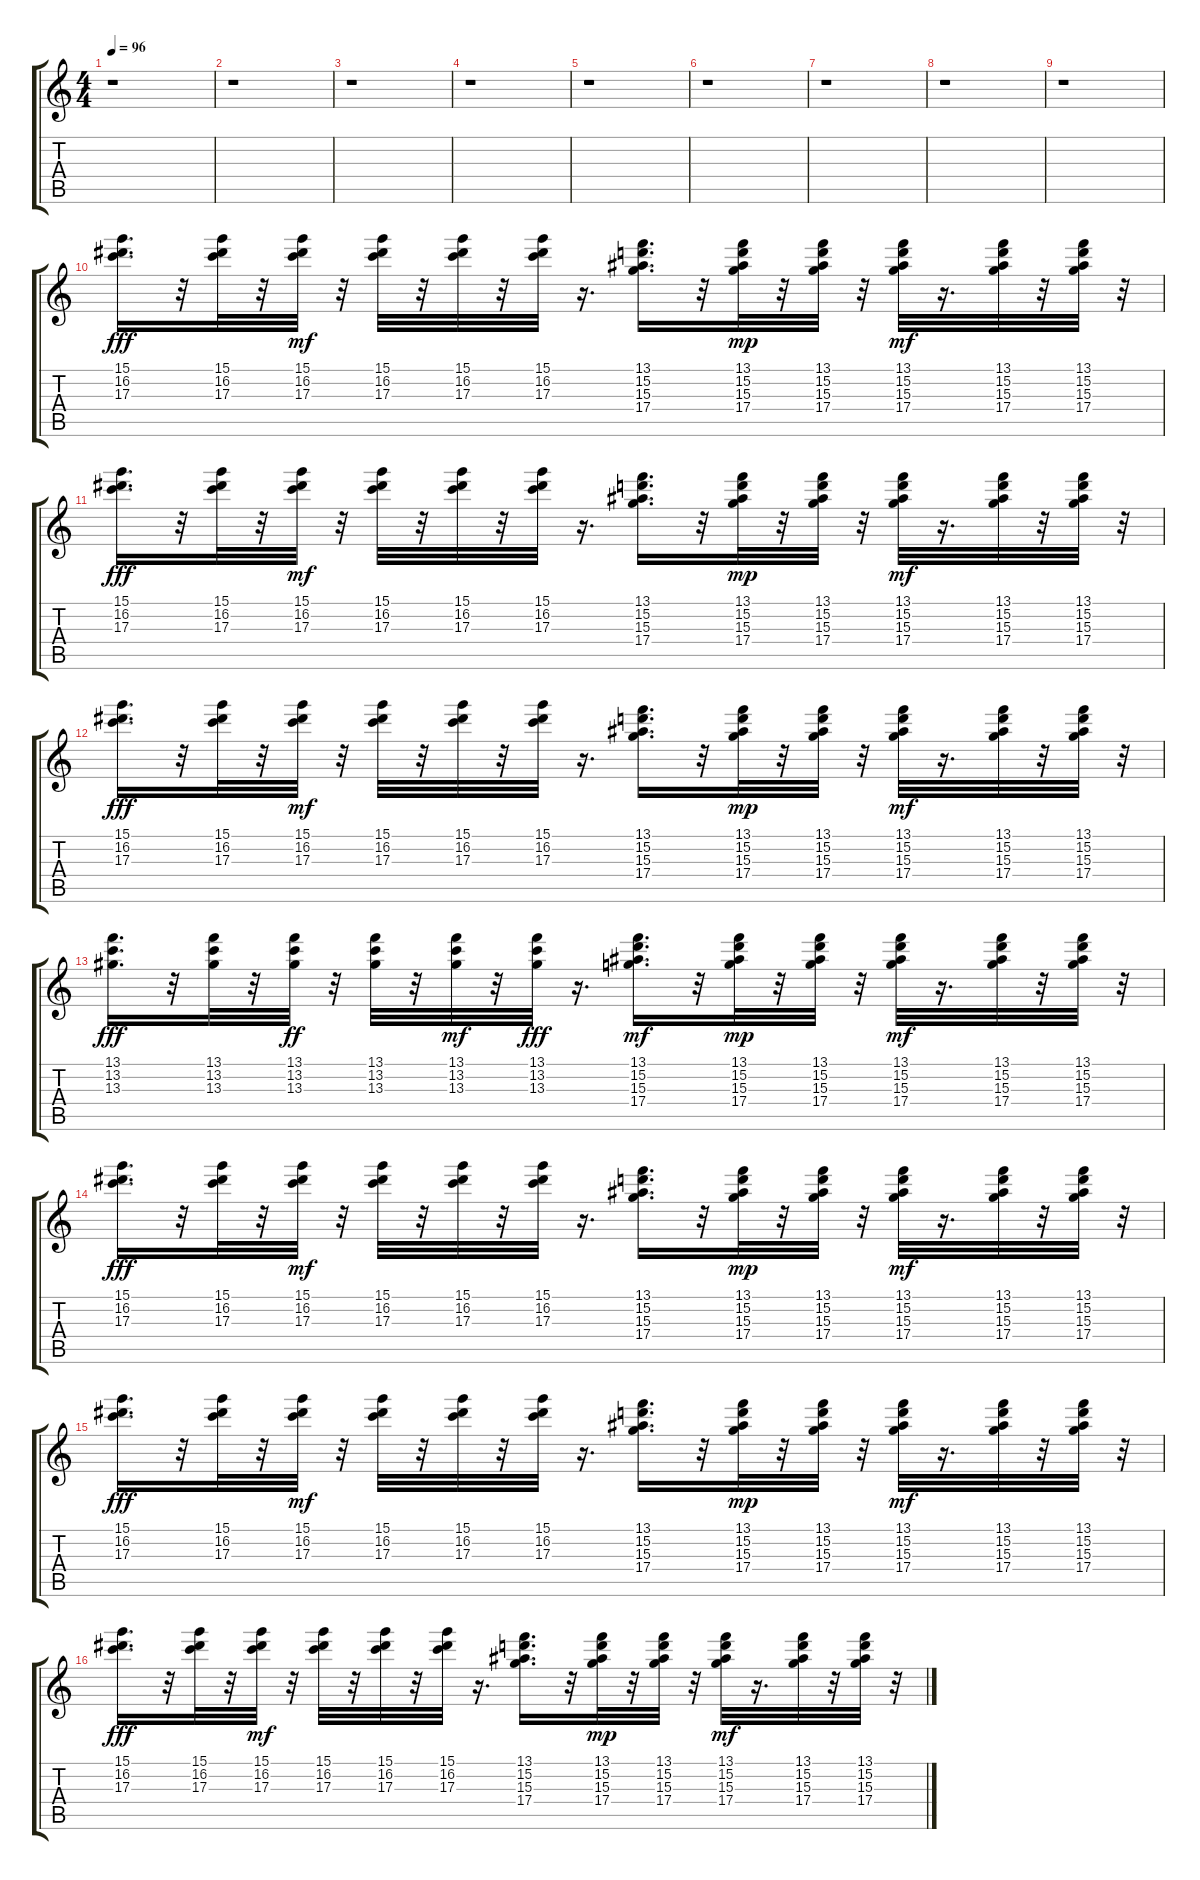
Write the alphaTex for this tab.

\track "" {instrument electricguitarclean}
\staff {score tabs}
\tuning (E4 B3 G3 D3 A2 E2) {hide}
\ts (4 4)
\tempo 96
\clef g2
\ks c
r.1{dy fff} |
r.1 |
r.1 |
r.1 |
r.1 |
r.1 |
r.1 |
r.1 |
r.1 |
(15.1 16.2 17.3).16{d volume 9 instrument electricguitarclean} r.32 (15.1 16.2 17.3).32 r.32 (15.1 16.2 17.3).32{dy mf} r.32 (15.1 16.2 17.3).32 r.32 (15.1 16.2 17.3).32 r.32 (15.1 16.2 17.3).32 r.16{d} (13.1 15.2 15.3 17.4).16{d} r.32 (13.1 15.2 15.3 17.4).32{dy mp} r.32 (13.1 15.2 15.3 17.4).32 r.32 (13.1 15.2 15.3 17.4).32{dy mf} r.16{d} (13.1 15.2 15.3 17.4).32 r.32 (13.1 15.2 15.3 17.4).32 r.32 |
(15.1 16.2 17.3).16{d dy fff} r.32 (15.1 16.2 17.3).32 r.32 (15.1 16.2 17.3).32{dy mf} r.32 (15.1 16.2 17.3).32 r.32 (15.1 16.2 17.3).32 r.32 (15.1 16.2 17.3).32 r.16{d} (13.1 15.2 15.3 17.4).16{d} r.32 (13.1 15.2 15.3 17.4).32{dy mp} r.32 (13.1 15.2 15.3 17.4).32 r.32 (13.1 15.2 15.3 17.4).32{dy mf} r.16{d} (13.1 15.2 15.3 17.4).32 r.32 (13.1 15.2 15.3 17.4).32 r.32 |
(15.1 16.2 17.3).16{d dy fff} r.32 (15.1 16.2 17.3).32 r.32 (15.1 16.2 17.3).32{dy mf} r.32 (15.1 16.2 17.3).32 r.32 (15.1 16.2 17.3).32 r.32 (15.1 16.2 17.3).32 r.16{d} (13.1 15.2 15.3 17.4).16{d} r.32 (13.1 15.2 15.3 17.4).32{dy mp} r.32 (13.1 15.2 15.3 17.4).32 r.32 (13.1 15.2 15.3 17.4).32{dy mf} r.16{d} (13.1 15.2 15.3 17.4).32 r.32 (13.1 15.2 15.3 17.4).32 r.32 |
(13.1 13.2 13.3).16{d dy fff} r.32 (13.1 13.2 13.3).32 r.32 (13.1 13.2 13.3).32{dy ff} r.32 (13.1 13.2 13.3).32 r.32 (13.1 13.2 13.3).32{dy mf} r.32 (13.1 13.2 13.3).32{dy fff} r.16{d} (13.1 15.2 15.3 17.4).16{d dy mf} r.32 (13.1 15.2 15.3 17.4).32{dy mp} r.32 (13.1 15.2 15.3 17.4).32 r.32 (13.1 15.2 15.3 17.4).32{dy mf} r.16{d} (13.1 15.2 15.3 17.4).32 r.32 (13.1 15.2 15.3 17.4).32 r.32 |
(15.1 16.2 17.3).16{d dy fff} r.32 (15.1 16.2 17.3).32 r.32 (15.1 16.2 17.3).32{dy mf} r.32 (15.1 16.2 17.3).32 r.32 (15.1 16.2 17.3).32 r.32 (15.1 16.2 17.3).32 r.16{d} (13.1 15.2 15.3 17.4).16{d} r.32 (13.1 15.2 15.3 17.4).32{dy mp} r.32 (13.1 15.2 15.3 17.4).32 r.32 (13.1 15.2 15.3 17.4).32{dy mf} r.16{d} (13.1 15.2 15.3 17.4).32 r.32 (13.1 15.2 15.3 17.4).32 r.32 |
(15.1 16.2 17.3).16{d dy fff} r.32 (15.1 16.2 17.3).32 r.32 (15.1 16.2 17.3).32{dy mf} r.32 (15.1 16.2 17.3).32 r.32 (15.1 16.2 17.3).32 r.32 (15.1 16.2 17.3).32 r.16{d} (13.1 15.2 15.3 17.4).16{d} r.32 (13.1 15.2 15.3 17.4).32{dy mp} r.32 (13.1 15.2 15.3 17.4).32 r.32 (13.1 15.2 15.3 17.4).32{dy mf} r.16{d} (13.1 15.2 15.3 17.4).32 r.32 (13.1 15.2 15.3 17.4).32 r.32 |
(15.1 16.2 17.3).16{d dy fff} r.32 (15.1 16.2 17.3).32 r.32 (15.1 16.2 17.3).32{dy mf} r.32 (15.1 16.2 17.3).32 r.32 (15.1 16.2 17.3).32 r.32 (15.1 16.2 17.3).32 r.16{d} (13.1 15.2 15.3 17.4).16{d} r.32 (13.1 15.2 15.3 17.4).32{dy mp} r.32 (13.1 15.2 15.3 17.4).32 r.32 (13.1 15.2 15.3 17.4).32{dy mf} r.16{d} (13.1 15.2 15.3 17.4).32 r.32 (13.1 15.2 15.3 17.4).32 r.32
